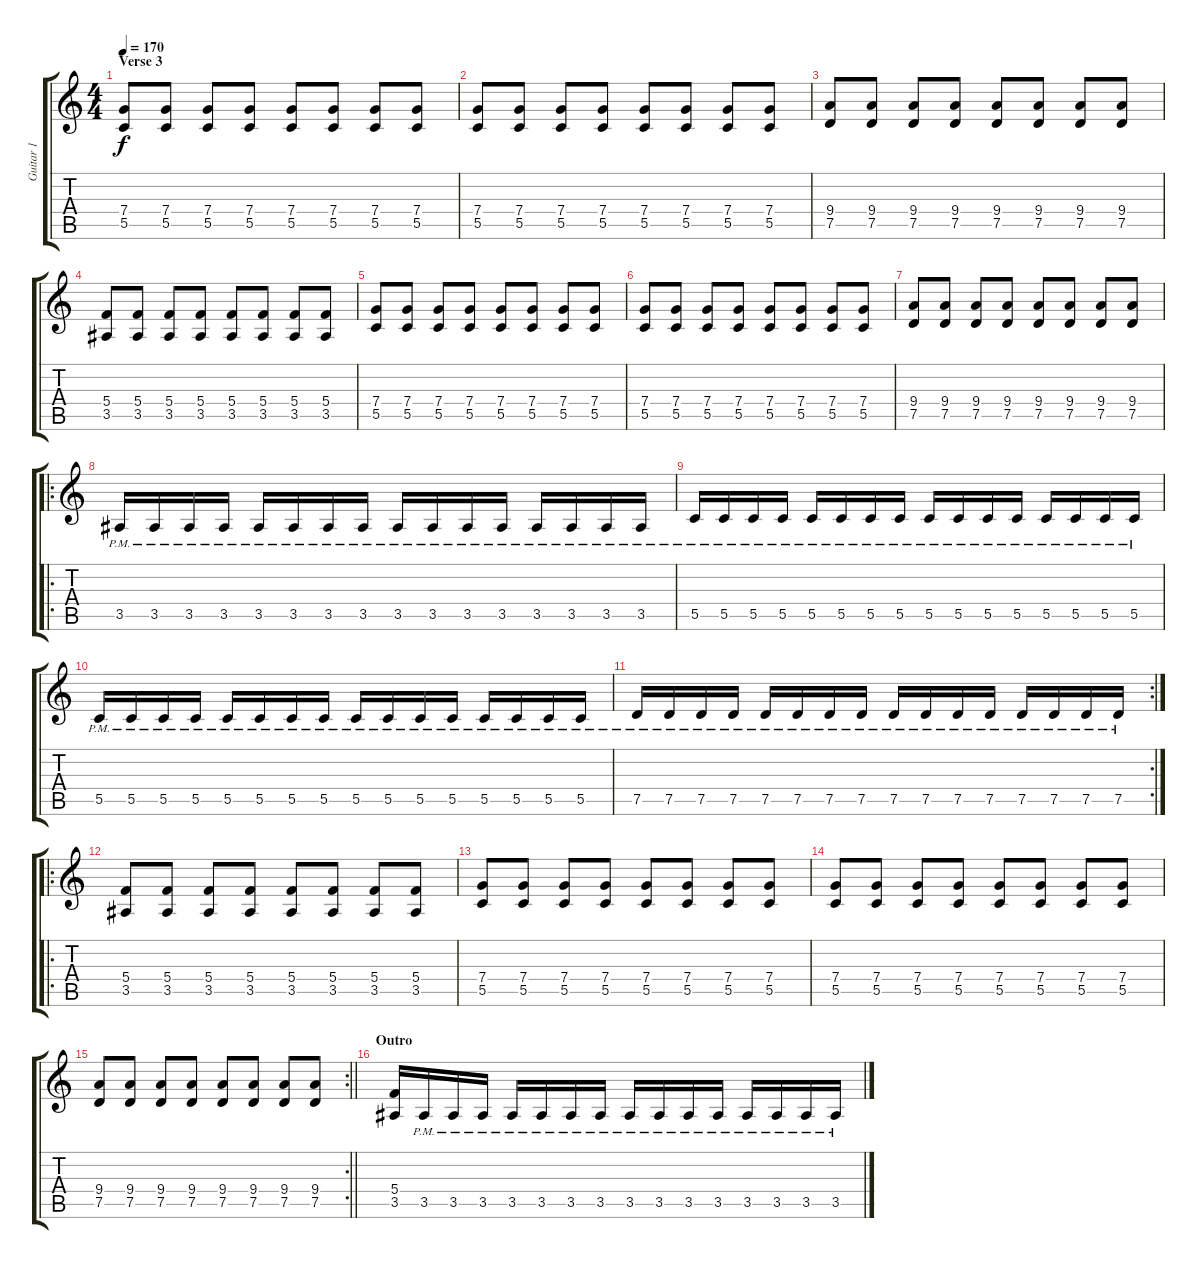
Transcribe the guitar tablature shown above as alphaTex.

\track ("Guitar 1" "Guitar 1") {instrument distortionguitar}
\staff {score tabs}
\tuning (D4 A3 F3 C3 G2 D2) {hide}
\ts (4 4)
\section ("" "Verse 3")
\tempo 170
\clef g2
\ks c
(7.4 5.5).8{dy f} (7.4 5.5).8 (7.4 5.5).8 (7.4 5.5).8 (7.4 5.5).8 (7.4 5.5).8 (7.4 5.5).8 (7.4 5.5).8 |
(7.4 5.5).8 (7.4 5.5).8 (7.4 5.5).8 (7.4 5.5).8 (7.4 5.5).8 (7.4 5.5).8 (7.4 5.5).8 (7.4 5.5).8 |
(9.4 7.5).8 (9.4 7.5).8 (9.4 7.5).8 (9.4 7.5).8 (9.4 7.5).8 (9.4 7.5).8 (9.4 7.5).8 (9.4 7.5).8 |
(5.4 3.5).8 (5.4 3.5).8 (5.4 3.5).8 (5.4 3.5).8 (5.4 3.5).8 (5.4 3.5).8 (5.4 3.5).8 (5.4 3.5).8 |
(7.4 5.5).8 (7.4 5.5).8 (7.4 5.5).8 (7.4 5.5).8 (7.4 5.5).8 (7.4 5.5).8 (7.4 5.5).8 (7.4 5.5).8 |
(7.4 5.5).8 (7.4 5.5).8 (7.4 5.5).8 (7.4 5.5).8 (7.4 5.5).8 (7.4 5.5).8 (7.4 5.5).8 (7.4 5.5).8 |
(9.4 7.5).8 (9.4 7.5).8 (9.4 7.5).8 (9.4 7.5).8 (9.4 7.5).8 (9.4 7.5).8 (9.4 7.5).8 (9.4 7.5).8 |
\ro
3.5{pm}.16 3.5{pm}.16 3.5{pm}.16 3.5{pm}.16 3.5{pm}.16 3.5{pm}.16 3.5{pm}.16 3.5{pm}.16 3.5{pm}.16 3.5{pm}.16 3.5{pm}.16 3.5{pm}.16 3.5{pm}.16 3.5{pm}.16 3.5{pm}.16 3.5{pm}.16 |
5.5{pm}.16 5.5{pm}.16 5.5{pm}.16 5.5{pm}.16 5.5{pm}.16 5.5{pm}.16 5.5{pm}.16 5.5{pm}.16 5.5{pm}.16 5.5{pm}.16 5.5{pm}.16 5.5{pm}.16 5.5{pm}.16 5.5{pm}.16 5.5{pm}.16 5.5{pm}.16 |
5.5{pm}.16 5.5{pm}.16 5.5{pm}.16 5.5{pm}.16 5.5{pm}.16 5.5{pm}.16 5.5{pm}.16 5.5{pm}.16 5.5{pm}.16 5.5{pm}.16 5.5{pm}.16 5.5{pm}.16 5.5{pm}.16 5.5{pm}.16 5.5{pm}.16 5.5{pm}.16 |
\rc 2
7.5{pm}.16 7.5{pm}.16 7.5{pm}.16 7.5{pm}.16 7.5{pm}.16 7.5{pm}.16 7.5{pm}.16 7.5{pm}.16 7.5{pm}.16 7.5{pm}.16 7.5{pm}.16 7.5{pm}.16 7.5{pm}.16 7.5{pm}.16 7.5{pm}.16 7.5{pm}.16 |
\ro
(5.4 3.5).8 (5.4 3.5).8 (5.4 3.5).8 (5.4 3.5).8 (5.4 3.5).8 (5.4 3.5).8 (5.4 3.5).8 (5.4 3.5).8 |
(7.4 5.5).8 (7.4 5.5).8 (7.4 5.5).8 (7.4 5.5).8 (7.4 5.5).8 (7.4 5.5).8 (7.4 5.5).8 (7.4 5.5).8 |
(7.4 5.5).8 (7.4 5.5).8 (7.4 5.5).8 (7.4 5.5).8 (7.4 5.5).8 (7.4 5.5).8 (7.4 5.5).8 (7.4 5.5).8 |
\rc 2
\barLineRight lightlight
(9.4 7.5).8 (9.4 7.5).8 (9.4 7.5).8 (9.4 7.5).8 (9.4 7.5).8 (9.4 7.5).8 (9.4 7.5).8 (9.4 7.5).8 |
\section ("" "Outro")
(5.4 3.5).16 3.5{pm}.16 3.5{pm}.16 3.5{pm}.16 3.5{pm}.16 3.5{pm}.16 3.5{pm}.16 3.5{pm}.16 3.5{pm}.16 3.5{pm}.16 3.5{pm}.16 3.5{pm}.16 3.5{pm}.16 3.5{pm}.16 3.5{pm}.16 3.5{pm}.16
